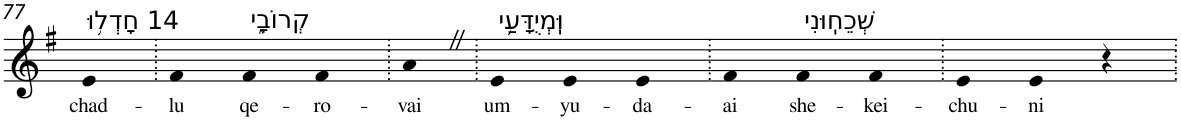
**kern	**text
*part1	*part1
*staff1	*staff1
*I"Piano	*
*I'Pno	*
!!LO:PB:g=z
*clefG2	*
*k[f#]	*
*G:	*
=77	=77
!LO:TX:a:t=14 חָדְל֥וּ	!
!	!LO:LY:b
4e	chad-
=78.	=78.
!	!LO:LY:b
4f#	-lu
!LO:TX:a:t=קְרוֹבָ֑י	!
!	!LO:LY:b
4f#	qe-
!	!LO:LY:b
4f#	-ro-
=79.	=79.
!	!LO:LY:b
4aZ	-vai
=80.	=80.
!LO:TX:a:t=וּֽמְיֻדָּעַ֥י	!
!	!LO:LY:b
4e	um-
!	!LO:LY:b
4e	-yu-
!	!LO:LY:b
4e	-da-
=81.	=81.
!	!LO:LY:b
4f#	-ai
!LO:TX:a:t=שְׁכֵחֽוּנִי	!
!	!LO:LY:b
4f#	she-
!	!LO:LY:b
4f#	-kei-
=82.	=82.
!	!LO:LY:b
4e	-chu-
!	!LO:LY:b
4e	-ni
4r	.
=.	=.
*-	*-
